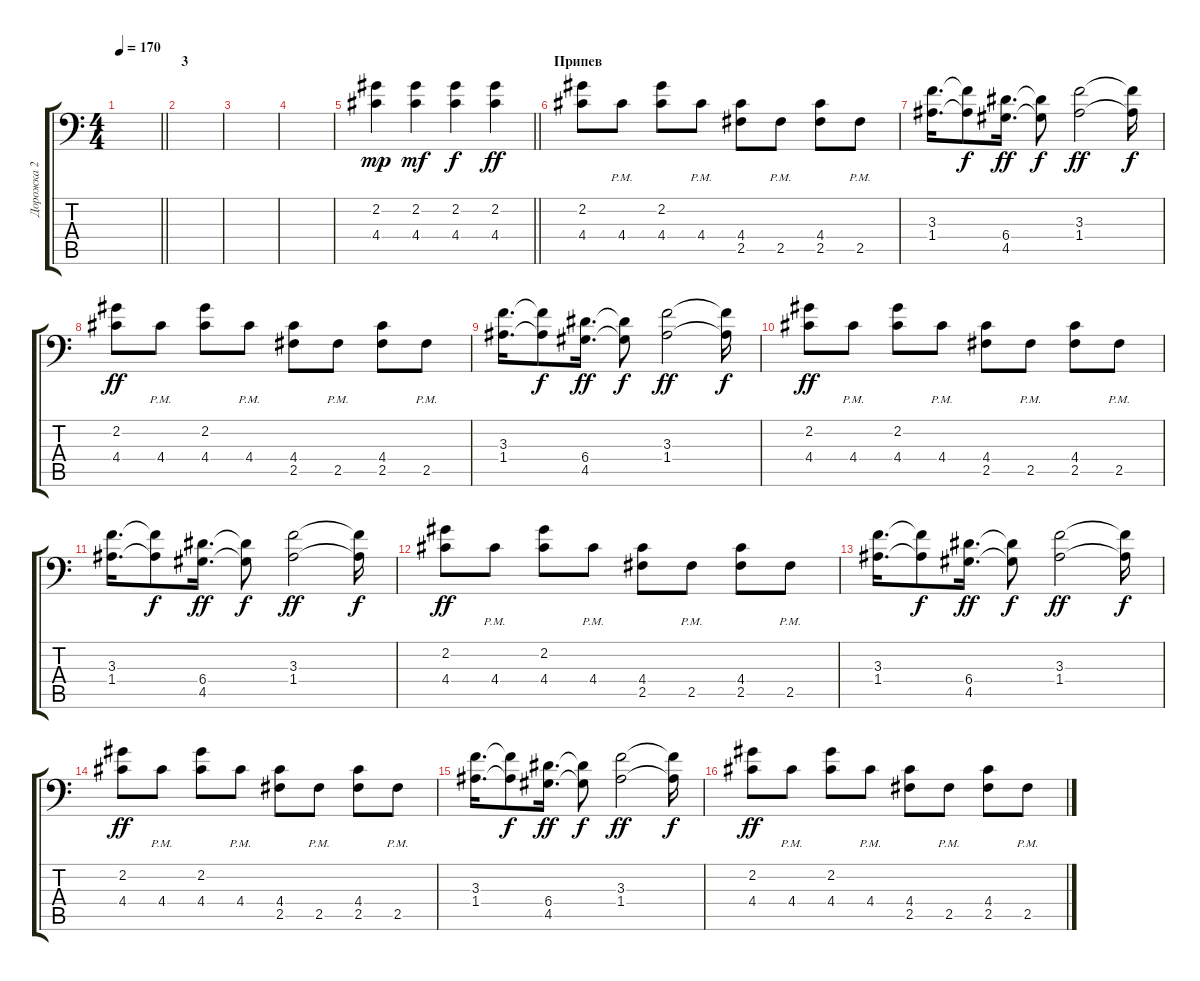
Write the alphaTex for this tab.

\track ("Дорожка 2" "Дорожка 2") {instrument distortionguitar}
\staff {score tabs}
\tuning (B3 Gb3 D3 A2 E2 A1) {hide}
\ts (4 4)
\tempo 170
\clef f4
\barLineRight lightlight
\ks c
|
\section ("" "3")
|
|
|
\barLineRight lightlight
(2.2 4.4).4{dy mp} (2.2 4.4).4{dy mf} (2.2 4.4).4{dy f} (2.2 4.4).4{dy ff} |
\section ("" "Припев")
(2.2 4.4).8 4.4{pm}.8 (2.2 4.4).8 4.4{pm}.8 (4.4 2.5).8 2.5{pm}.8 (4.4 2.5).8 2.5{pm}.8 |
(3.3 1.4).16{d} (3.3{t} 1.4{t}).8{dy f} (6.4 4.5).16{d dy ff} (6.4{t} 4.5{t}).8{dy f} (3.3 1.4).2{dy ff} (3.3{t} 1.4{t}).16{dy f} |
(2.2 4.4).8{dy ff} 4.4{pm}.8 (2.2 4.4).8 4.4{pm}.8 (4.4 2.5).8 2.5{pm}.8 (4.4 2.5).8 2.5{pm}.8 |
(3.3 1.4).16{d} (3.3{t} 1.4{t}).8{dy f} (6.4 4.5).16{d dy ff} (6.4{t} 4.5{t}).8{dy f} (3.3 1.4).2{dy ff} (3.3{t} 1.4{t}).16{dy f} |
(2.2 4.4).8{dy ff} 4.4{pm}.8 (2.2 4.4).8 4.4{pm}.8 (4.4 2.5).8 2.5{pm}.8 (4.4 2.5).8 2.5{pm}.8 |
(3.3 1.4).16{d} (3.3{t} 1.4{t}).8{dy f} (6.4 4.5).16{d dy ff} (6.4{t} 4.5{t}).8{dy f} (3.3 1.4).2{dy ff} (3.3{t} 1.4{t}).16{dy f} |
(2.2 4.4).8{dy ff} 4.4{pm}.8 (2.2 4.4).8 4.4{pm}.8 (4.4 2.5).8 2.5{pm}.8 (4.4 2.5).8 2.5{pm}.8 |
(3.3 1.4).16{d} (3.3{t} 1.4{t}).8{dy f} (6.4 4.5).16{d dy ff} (6.4{t} 4.5{t}).8{dy f} (3.3 1.4).2{dy ff} (3.3{t} 1.4{t}).16{dy f} |
(2.2 4.4).8{dy ff} 4.4{pm}.8 (2.2 4.4).8 4.4{pm}.8 (4.4 2.5).8 2.5{pm}.8 (4.4 2.5).8 2.5{pm}.8 |
(3.3 1.4).16{d} (3.3{t} 1.4{t}).8{dy f} (6.4 4.5).16{d dy ff} (6.4{t} 4.5{t}).8{dy f} (3.3 1.4).2{dy ff} (3.3{t} 1.4{t}).16{dy f} |
(2.2 4.4).8{dy ff} 4.4{pm}.8 (2.2 4.4).8 4.4{pm}.8 (4.4 2.5).8 2.5{pm}.8 (4.4 2.5).8 2.5{pm}.8
